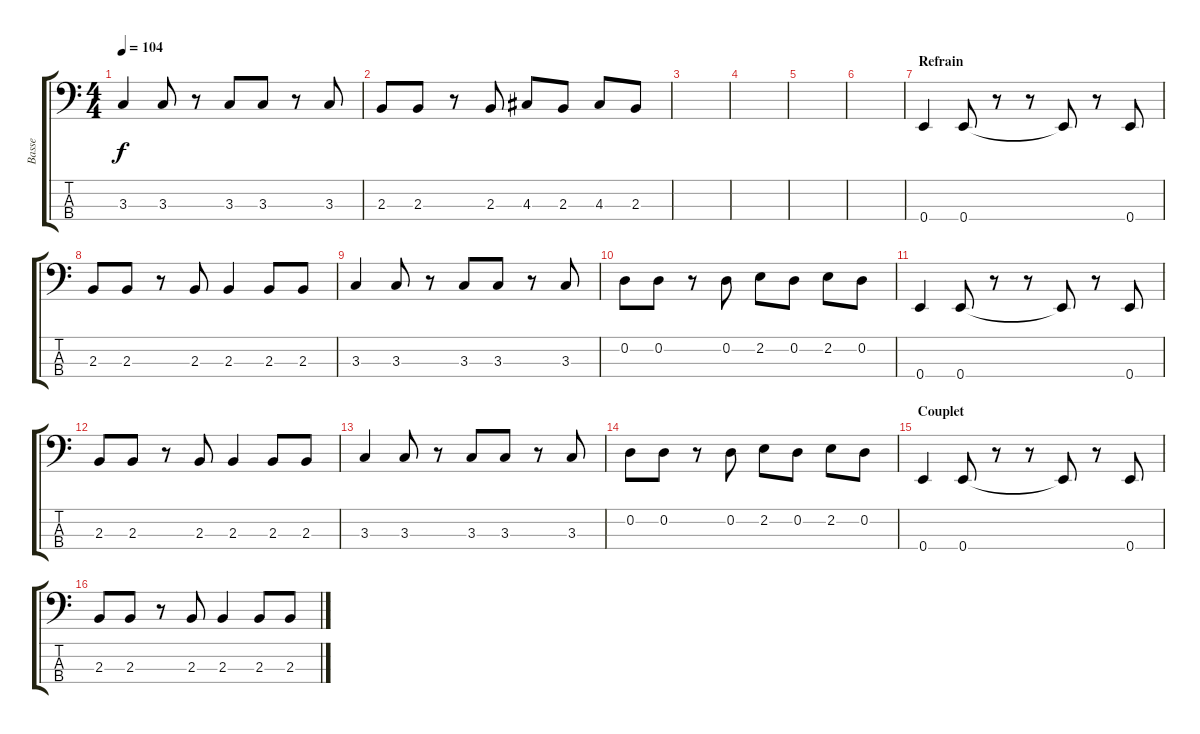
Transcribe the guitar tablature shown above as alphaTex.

\track ("Basse" "Basse") {instrument fretlessbass}
\staff {score tabs}
\tuning (G2 D2 A1 E1) {hide}
\ts (4 4)
\tempo 104
\clef f4
\ks c
3.3.4{dy f} 3.3.8 r.8 3.3.8 3.3.8 r.8 3.3.8 |
2.3.8 2.3.8 r.8 2.3.8 4.3.8 2.3.8 4.3.8 2.3.8 |
|
|
|
|
\section ("" "Refrain")
0.4.4 0.4.8 r.8 r.8 0.4{t}.8 r.8 0.4.8 |
2.3.8 2.3.8 r.8 2.3.8 2.3.4 2.3.8 2.3.8 |
3.3.4 3.3.8 r.8 3.3.8 3.3.8 r.8 3.3.8 |
0.2.8 0.2.8 r.8 0.2.8 2.2.8 0.2.8 2.2.8 0.2.8 |
0.4.4 0.4.8 r.8 r.8 0.4{t}.8 r.8 0.4.8 |
2.3.8 2.3.8 r.8 2.3.8 2.3.4 2.3.8 2.3.8 |
3.3.4 3.3.8 r.8 3.3.8 3.3.8 r.8 3.3.8 |
0.2.8 0.2.8 r.8 0.2.8 2.2.8 0.2.8 2.2.8 0.2.8 |
\section ("" "Couplet")
0.4.4 0.4.8 r.8 r.8 0.4{t}.8 r.8 0.4.8 |
2.3.8 2.3.8 r.8 2.3.8 2.3.4 2.3.8 2.3.8
